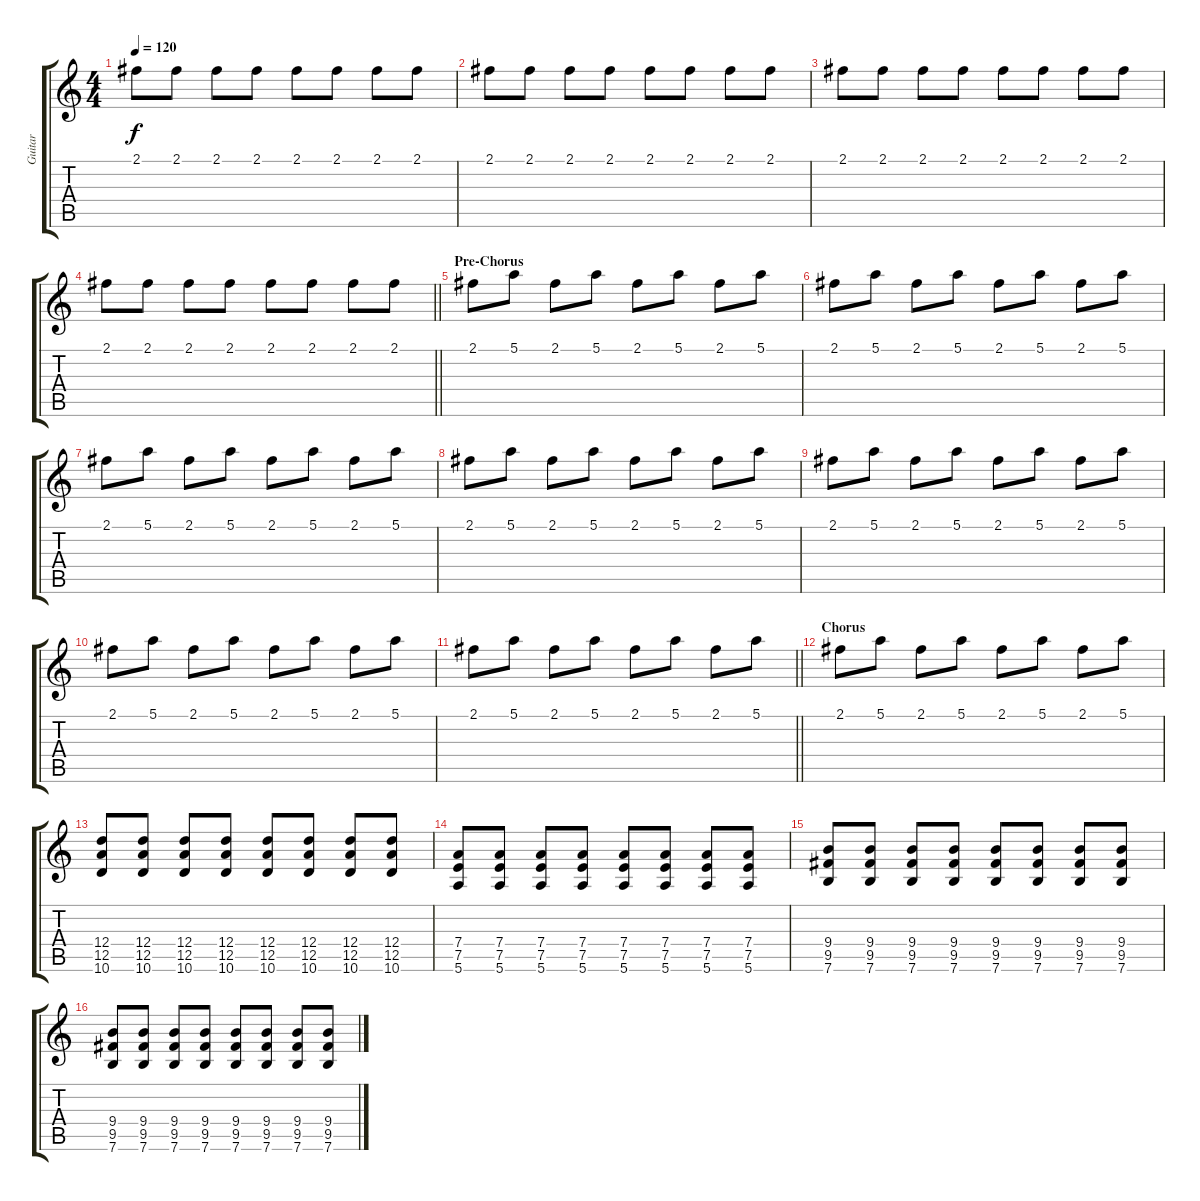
\track ("Guitar" "Guitar") {instrument acousticguitarsteel}
\staff {score tabs}
\tuning (E4 B3 G3 D3 A2 E2) {hide}
\ts (4 4)
\tempo 120
\clef g2
\ks c
2.1.8{dy f} 2.1.8 2.1.8 2.1.8 2.1.8 2.1.8 2.1.8 2.1.8 |
2.1.8 2.1.8 2.1.8 2.1.8 2.1.8 2.1.8 2.1.8 2.1.8 |
2.1.8 2.1.8 2.1.8 2.1.8 2.1.8 2.1.8 2.1.8 2.1.8 |
\barLineRight lightlight
2.1.8 2.1.8 2.1.8 2.1.8 2.1.8 2.1.8 2.1.8 2.1.8 |
\section ("" "Pre-Chorus")
2.1.8 5.1.8 2.1.8 5.1.8 2.1.8 5.1.8 2.1.8 5.1.8 |
2.1.8 5.1.8 2.1.8 5.1.8 2.1.8 5.1.8 2.1.8 5.1.8 |
2.1.8 5.1.8 2.1.8 5.1.8 2.1.8 5.1.8 2.1.8 5.1.8 |
2.1.8 5.1.8 2.1.8 5.1.8 2.1.8 5.1.8 2.1.8 5.1.8 |
2.1.8 5.1.8 2.1.8 5.1.8 2.1.8 5.1.8 2.1.8 5.1.8 |
2.1.8 5.1.8 2.1.8 5.1.8 2.1.8 5.1.8 2.1.8 5.1.8 |
\barLineRight lightlight
2.1.8 5.1.8 2.1.8 5.1.8 2.1.8 5.1.8 2.1.8 5.1.8 |
\section ("" "Chorus")
2.1.8 5.1.8 2.1.8 5.1.8 2.1.8 5.1.8 2.1.8 5.1.8 |
(12.4 12.5 10.6).8{instrument overdrivenguitar} (12.4 12.5 10.6).8 (12.4 12.5 10.6).8 (12.4 12.5 10.6).8 (12.4 12.5 10.6).8 (12.4 12.5 10.6).8 (12.4 12.5 10.6).8 (12.4 12.5 10.6).8 |
(7.4 7.5 5.6).8 (7.4 7.5 5.6).8 (7.4 7.5 5.6).8 (7.4 7.5 5.6).8 (7.4 7.5 5.6).8 (7.4 7.5 5.6).8 (7.4 7.5 5.6).8 (7.4 7.5 5.6).8 |
(9.4 9.5 7.6).8 (9.4 9.5 7.6).8 (9.4 9.5 7.6).8 (9.4 9.5 7.6).8 (9.4 9.5 7.6).8 (9.4 9.5 7.6).8 (9.4 9.5 7.6).8 (9.4 9.5 7.6).8 |
(9.4 9.5 7.6).8 (9.4 9.5 7.6).8 (9.4 9.5 7.6).8 (9.4 9.5 7.6).8 (9.4 9.5 7.6).8 (9.4 9.5 7.6).8 (9.4 9.5 7.6).8 (9.4 9.5 7.6).8
